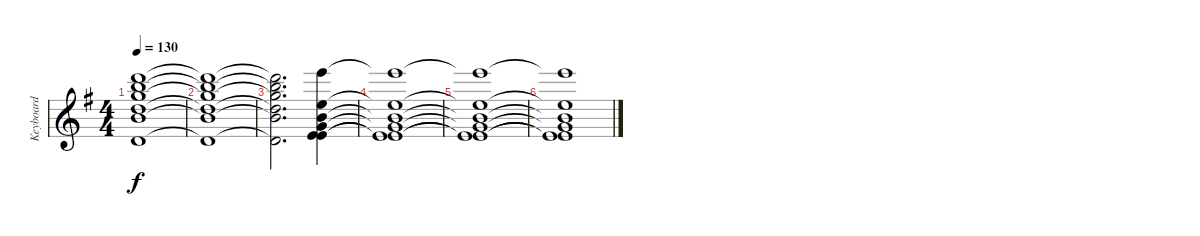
\track ("Keyboard" "Keyboard") {instrument stringensemble1}
\staff {score}
\tuning (E4 B3 G3 D3 A2 E2) {hide}
\ts (4 4)
\tempo 130
\clef g2
\ks g
(22.1{t} 24.2{t} 24.3{t} 24.4{t} 26.5{t} 22.6{t}).1{dy f} |
(22.1{t} 24.2{t} 24.3{t} 24.4{t} 26.5{t} 22.6{t}).1 |
(22.1{t} 24.2{t} 24.3{t} 24.4{t} 26.5{t} 22.6{t}).2{d} (24.1 17.2 16.3 17.4 19.5 24.6).4 |
(24.1{t} 17.2{t} 16.3{t} 17.4{t} 19.5{t} 24.6{t}).1{volume 1} |
(24.1{t} 17.2{t} 16.3{t} 17.4{t} 19.5{t} 24.6{t}).1 |
(24.1{t} 17.2{t} 16.3{t} 17.4{t} 19.5{t} 24.6{t}).1
